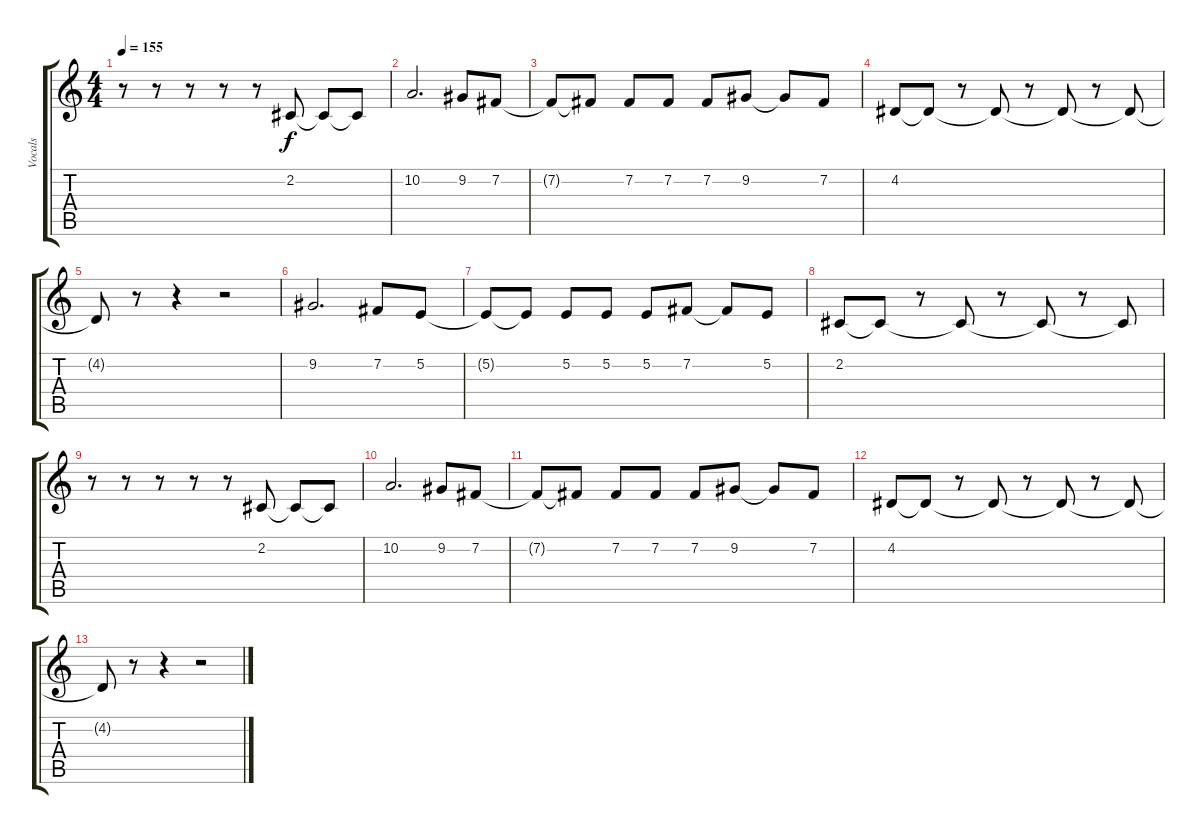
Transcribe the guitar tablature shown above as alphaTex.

\track ("Vocals" "Vocals") {instrument violin}
\staff {score tabs}
\tuning (E4 B3 G3 D3 A2 E2) {hide}
\ts (4 4)
\tempo 155
\clef g2
\ks c
r.8{dy f} r.8 r.8 r.8 r.8 2.2.8 2.2{t}.8 2.2{t}.8 |
10.2.2{d} 9.2.8 7.2.8 |
7.2{t}.8 7.2{t}.8 7.2.8 7.2.8 7.2.8 9.2.8 9.2{t}.8 7.2.8 |
4.2.8 4.2{t}.8 r.8 4.2{t}.8 r.8 4.2{t}.8 r.8 4.2{t}.8 |
4.2{t}.8 r.8 r.4 r.2 |
9.2.2{d} 7.2.8 5.2.8 |
5.2{t}.8 5.2{t}.8 5.2.8 5.2.8 5.2.8 7.2.8 7.2{t}.8 5.2.8 |
2.2.8 2.2{t}.8 r.8 2.2{t}.8 r.8 2.2{t}.8 r.8 2.2{t}.8 |
r.8 r.8 r.8 r.8 r.8 2.2.8 2.2{t}.8 2.2{t}.8 |
10.2.2{d} 9.2.8 7.2.8 |
7.2{t}.8 7.2{t}.8 7.2.8 7.2.8 7.2.8 9.2.8 9.2{t}.8 7.2.8 |
4.2.8 4.2{t}.8 r.8 4.2{t}.8 r.8 4.2{t}.8 r.8 4.2{t}.8 |
4.2{t}.8 r.8 r.4 r.2
